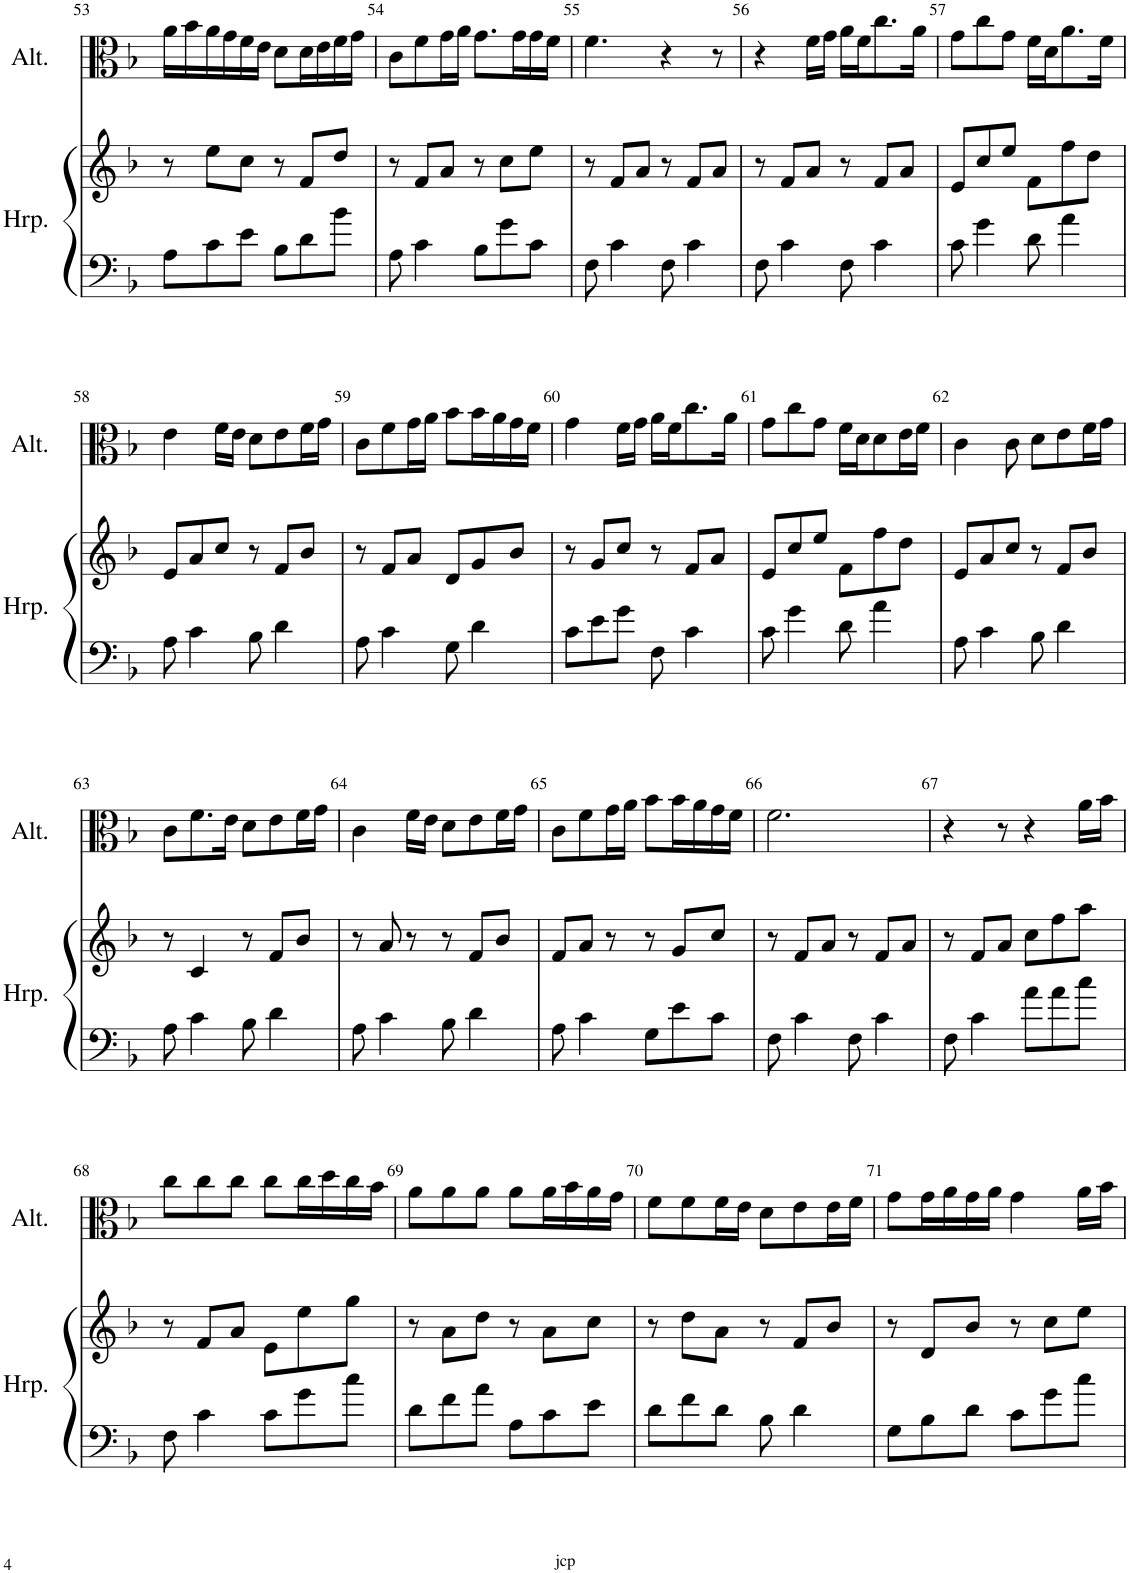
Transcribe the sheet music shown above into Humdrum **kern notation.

**kern	**kern	**kern
*part2	*part2	*part1
*staff3	*staff2	*staff1
*I"Harpe	*	*I"Alto
*I'Hrp.	*	*I'Alt.
!!LO:PB:g=z
*clefF4	*clefG2	*clefC3
*k[b-]	*k[b-]	*k[b-]
*M6/8	*M6/8	*M6/8
=53	=53	=53
8A\L	8r	16a\LL
.	.	16b-\
8c\	8ee\L	16a\
.	.	16g\
8e\J	8cc\J	16f\
.	.	16e\JJ
8B-\L	8r	8d\L
8d\	8f/L	16d\L
.	.	16e\
8b-\J	8dd/J	16f\
.	.	16g\JJ
=54	=54	=54
8A\	8r	8c\L
4c\	8f/L	8f\
.	8a/J	16g\L
.	.	16a\JJ
8B-\L	8r	8.g\L
8g\	8cc\L	.
.	.	16g\L
8c\J	8ee\J	16g\
.	.	16f\JJ
=55	=55	=55
8F\	8r	4.f\
4c\	8f/L	.
.	8a/J	.
8F\	8r	4r
4c\	8f/L	.
.	8a/J	8r
=56	=56	=56
8F\	8r	4r
4c\	8f/L	.
.	8a/J	16f\LL
.	.	16g\JJ
8F\	8r	16a\LL
.	.	16f\J
4c\	8f/L	8.cc\
.	8a/J	.
.	.	16a\Jk
=57	=57	=57
8c\	8e/L	8g\L
4g\	8cc/	8cc\
.	8ee/J	8g\J
8d\	8f\L	16f\LL
.	.	16d\J
4a\	8ff\	8.a\
.	8dd\J	.
.	.	16f\Jk
!!LO:LB:g=z
=58	=58	=58
8A\	8e/L	4e\
4c\	8a/	.
.	8cc/J	16f\LL
.	.	16e\JJ
8B-\	8r	8d\L
4d\	8f/L	8e\
.	8b-/J	16f\L
.	.	16g\JJ
=59	=59	=59
8A\	8r	8c\L
4c\	8f/L	8f\
.	8a/J	16g\L
.	.	16a\JJ
8G\	8d/L	8b-\L
4d\	8g/	16b-\L
.	.	16a\
.	8b-/J	16g\
.	.	16f\JJ
=60	=60	=60
8c\L	8r	4g\
8e\	8g/L	.
8g\J	8cc/J	16f\LL
.	.	16g\JJ
8F\	8r	16a\LL
.	.	16f\J
4c\	8f/L	8.cc\
.	8a/J	.
.	.	16a\Jk
=61	=61	=61
8c\	8e/L	8g\L
4g\	8cc/	8cc\
.	8ee/J	8g\J
8d\	8f\L	16f\LL
.	.	16d\J
4a\	8ff\	8d\
.	8dd\J	16e\L
.	.	16f\JJ
=62	=62	=62
8A\	8e/L	4c\
4c\	8a/	.
.	8cc/J	8c\
8B-\	8r	8d\L
4d\	8f/L	8e\
.	8b-/J	16f\L
.	.	16g\JJ
!!LO:LB:g=z
=63	=63	=63
8A\	8r	8c\L
4c\	4c/	8.f\
.	.	16e\Jk
8B-\	8r	8d\L
4d\	8f/L	8e\
.	8b-/J	16f\L
.	.	16g\JJ
=64	=64	=64
8A\	8r	4c\
4c\	8a/	.
.	8r	16f\LL
.	.	16e\JJ
8B-\	8r	8d\L
4d\	8f/L	8e\
.	8b-/J	16f\L
.	.	16g\JJ
=65	=65	=65
8A\	8f/L	8c\L
4c\	8a/J	8f\
.	8r	16g\L
.	.	16a\JJ
8G\L	8r	8b-\L
8e\	8g/L	16b-\L
.	.	16a\
8c\J	8cc/J	16g\
.	.	16f\JJ
=66	=66	=66
8F\	8r	2.f\
4c\	8f/L	.
.	8a/J	.
8F\	8r	.
4c\	8f/L	.
.	8a/J	.
=67	=67	=67
8F\	8r	4r
4c\	8f/L	.
.	8a/J	8r
8a\L	8cc\L	4r
8a\	8ff\	.
8cc\J	8aa\J	16a\LL
.	.	16b-\JJ
!!LO:LB:g=z
=68	=68	=68
8F\	8r	8cc\L
4c\	8f/L	8cc\
.	8a/J	8cc\J
8c\L	8e\L	8cc\L
8g\	8ee\	16cc\L
.	.	16dd\
8cc\J	8gg\J	16cc\
.	.	16b-\JJ
=69	=69	=69
8d\L	8r	8a\L
8f\	8a\L	8a\
8a\J	8dd\J	8a\J
8A\L	8r	8a\L
8c\	8a\L	16a\L
.	.	16b-\
8e\J	8cc\J	16a\
.	.	16g\JJ
=70	=70	=70
8d\L	8r	8f\L
8f\	8dd\L	8f\
8d\J	8a\J	16f\L
.	.	16e\JJ
8B-\	8r	8d\L
4d\	8f/L	8e\
.	8b-/J	16e\L
.	.	16f\JJ
=71	=71	=71
8G\L	8r	8g\L
8B-\	8d/L	16g\L
.	.	16a\
8d\J	8b-/J	16g\
.	.	16a\JJ
8c\L	8r	4g\
8g\	8cc\L	.
8cc\J	8ee\J	16a\LL
.	.	16b-\JJ
=	=	=
*-	*-	*-
